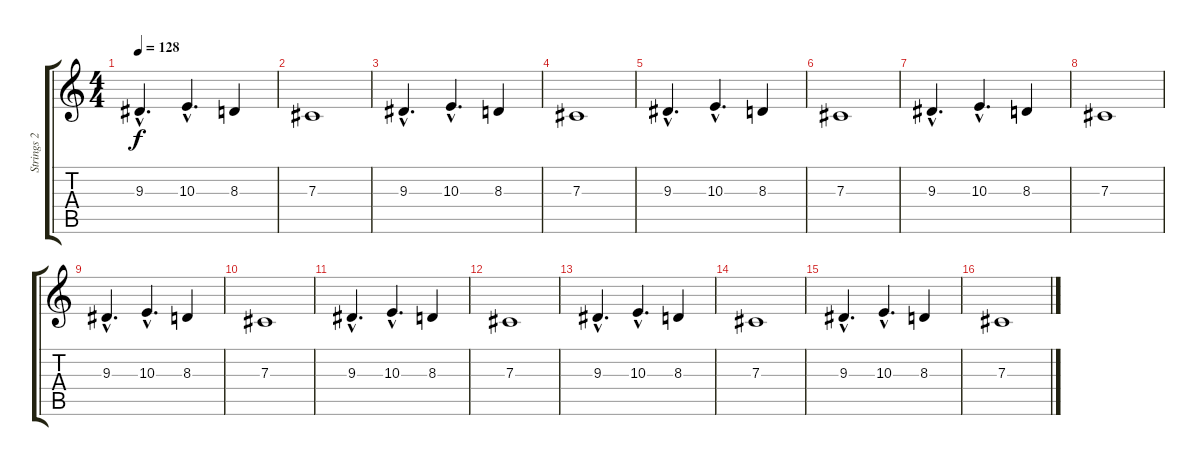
\track ("Strings 2" "Strings 2") {instrument stringensemble1}
\staff {score tabs}
\tuning (Eb4 Bb3 Gb3 Db3 Ab2 Eb2) {hide}
\ts (4 4)
\tempo 128
\clef g2
\ks c
9.3{hac}.4{d dy f} 10.3{hac}.4{d} 8.3.4 |
7.3.1 |
9.3{hac}.4{d} 10.3{hac}.4{d} 8.3.4 |
7.3.1 |
9.3{hac}.4{d} 10.3{hac}.4{d} 8.3.4 |
7.3.1 |
9.3{hac}.4{d} 10.3{hac}.4{d} 8.3.4 |
7.3.1 |
9.3{hac}.4{d} 10.3{hac}.4{d} 8.3.4 |
7.3.1 |
9.3{hac}.4{d} 10.3{hac}.4{d} 8.3.4 |
7.3.1 |
9.3{hac}.4{d} 10.3{hac}.4{d} 8.3.4 |
7.3.1{volume 0} |
9.3{hac}.4{d} 10.3{hac}.4{d} 8.3.4 |
7.3.1
